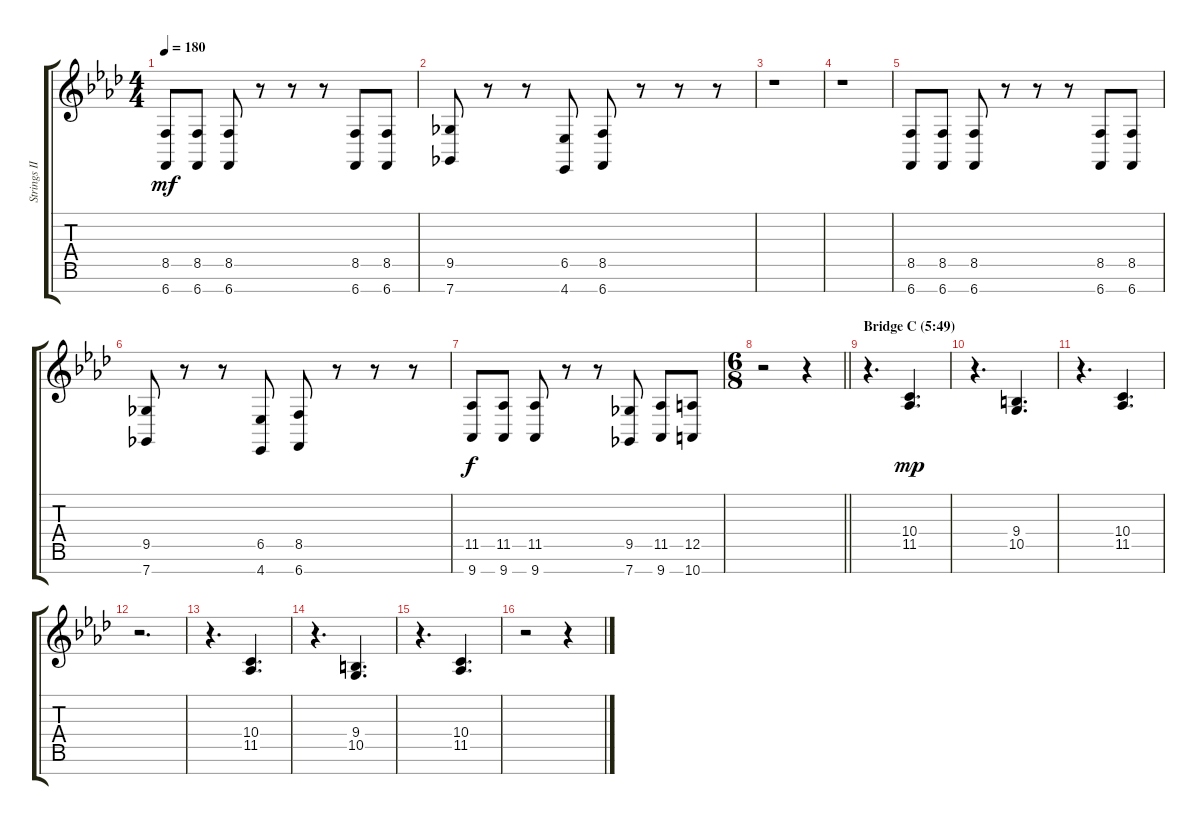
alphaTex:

\track ("Strings II" "Strings II") {instrument stringensemble1}
\staff {score tabs}
\tuning (E4 B3 G3 D3 A2 E2 B1) {hide}
\ts (4 4)
\tempo 180
\clef g2
\ks fminor
(8.5 6.7).8{dy mf} (8.5 6.7).8 (8.5 6.7).8 r.8 r.8 r.8 (8.5 6.7).8 (8.5 6.7).8 |
(9.5 7.7).8 r.8 r.8 (6.5 4.7).8 (8.5 6.7).8 r.8 r.8 r.8 |
r.1 |
r.1 |
(8.5 6.7).8 (8.5 6.7).8 (8.5 6.7).8 r.8 r.8 r.8 (8.5 6.7).8 (8.5 6.7).8 |
(9.5 7.7).8 r.8 r.8 (6.5 4.7).8 (8.5 6.7).8 r.8 r.8 r.8 |
(11.5 9.7).8{dy f} (11.5 9.7).8 (11.5 9.7).8 r.8 r.8 (9.5 7.7).8 (11.5 9.7).8 (12.5 10.7).8 |
\ts (6 8)
\barLineRight lightlight
r.2 r.4 |
\section ("" "Bridge C (5:49)")
r.4{d} (10.4 11.5).4{d dy mp} |
r.4{d} (9.4 10.5).4{d} |
r.4{d} (10.4 11.5).4{d} |
r.2{d} |
r.4{d} (10.4 11.5).4{d} |
r.4{d} (9.4 10.5).4{d} |
r.4{d} (10.4 11.5).4{d} |
r.2 r.4
